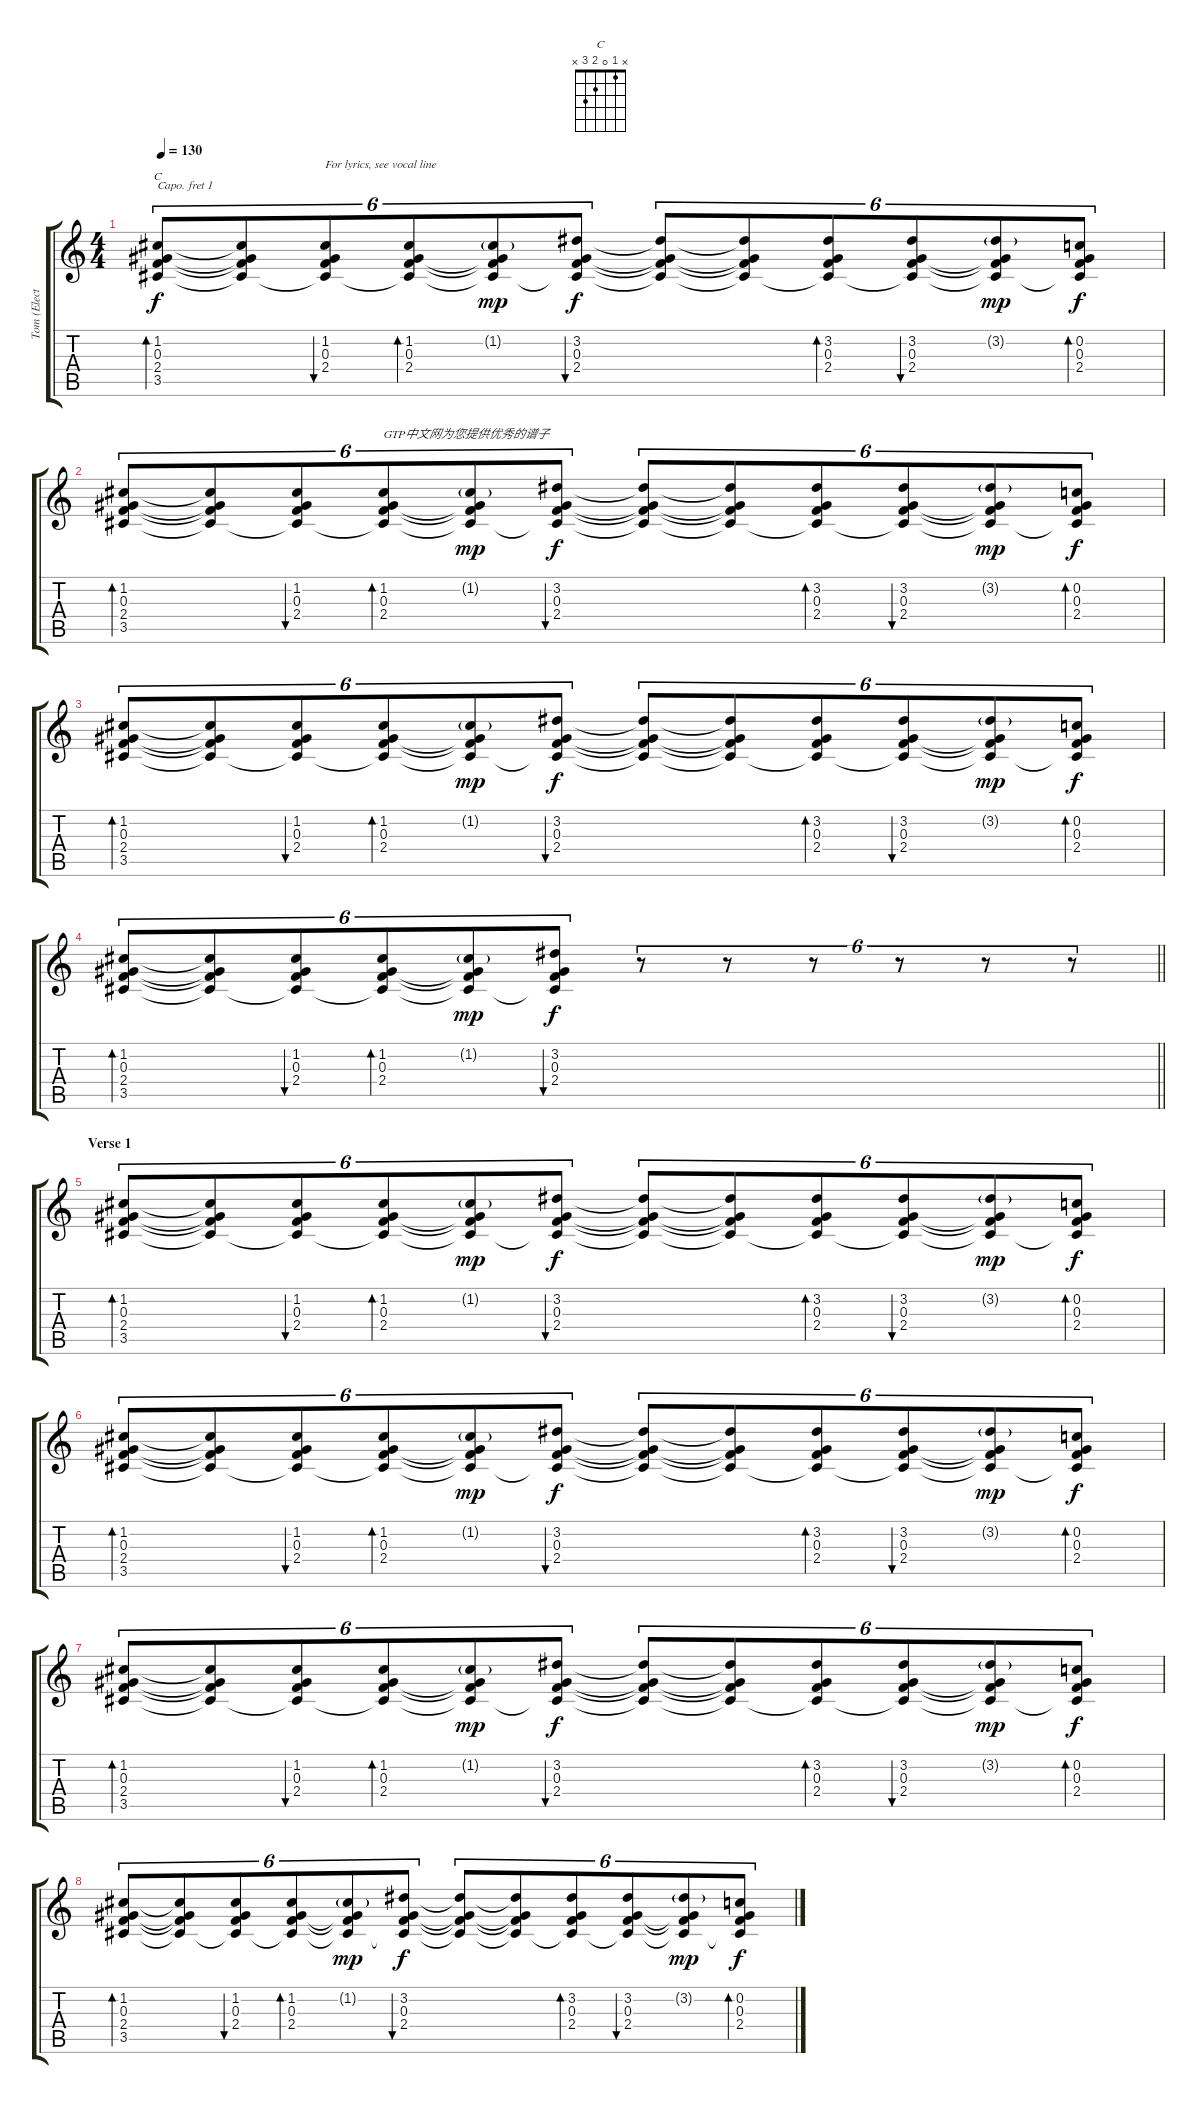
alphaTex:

\track ("Tom (Electro-Acoustic Guitar)" "Tom (Elect") {instrument acousticguitarsteel}
\staff {score tabs}
\capo 1
\tuning (E4 B3 G3 D3 A2 E2) {hide}
\chord ("C" x 1 0 2 3 x)
\ts (4 4)
\tempo 130
\clef g2
\ks c
(1.2 0.3 2.4 3.5).8{tu (6 4) bd 30 ch "C" txt " " dy f instrument acousticguitarsteel} (1.2{t} 0.3{t} 2.4{t} 3.5{t}).8{tu (6 4)} (1.2 0.3 2.4 3.5{t}).8{tu (6 4) bu 30 txt "For lyrics, see vocal line"} (1.2 0.3 2.4 3.5{t}).8{tu (6 4) bd 30} (1.2{g} 0.3{t} 2.4{t} 3.5{t}).8{tu (6 4) dy mp} (3.2 0.3 2.4 3.5{t}).8{tu (6 4) bu 30 dy f} (3.2{t} 0.3{t} 2.4{t} 3.5{t}).8{tu (6 4)} (3.2{t} 0.3{t} 2.4{t} 3.5{t}).8{tu (6 4)} (3.2 0.3 2.4 3.5{t}).8{tu (6 4) bd 30} (3.2 0.3 2.4 3.5{t}).8{tu (6 4) bu 30} (3.2{g} 0.3{t} 2.4{t} 3.5{t}).8{tu (6 4) dy mp} (0.2 0.3 2.4 3.5{t}).8{tu (6 4) bd 30 dy f} |
(1.2 0.3 2.4 3.5).8{tu (6 4) bd 30} (1.2{t} 0.3{t} 2.4{t} 3.5{t}).8{tu (6 4)} (1.2 0.3 2.4 3.5{t}).8{tu (6 4) bu 30} (1.2 0.3 2.4 3.5{t}).8{tu (6 4) bd 30 txt "GTP中文网为您提供优秀的谱子"} (1.2{g} 0.3{t} 2.4{t} 3.5{t}).8{tu (6 4) dy mp} (3.2 0.3 2.4 3.5{t}).8{tu (6 4) bu 30 dy f} (3.2{t} 0.3{t} 2.4{t} 3.5{t}).8{tu (6 4)} (3.2{t} 0.3{t} 2.4{t} 3.5{t}).8{tu (6 4)} (3.2 0.3 2.4 3.5{t}).8{tu (6 4) bd 30} (3.2 0.3 2.4 3.5{t}).8{tu (6 4) bu 30} (3.2{g} 0.3{t} 2.4{t} 3.5{t}).8{tu (6 4) dy mp} (0.2 0.3 2.4 3.5{t}).8{tu (6 4) bd 30 dy f} |
(1.2 0.3 2.4 3.5).8{tu (6 4) bd 30} (1.2{t} 0.3{t} 2.4{t} 3.5{t}).8{tu (6 4)} (1.2 0.3 2.4 3.5{t}).8{tu (6 4) bu 30} (1.2 0.3 2.4 3.5{t}).8{tu (6 4) bd 30} (1.2{g} 0.3{t} 2.4{t} 3.5{t}).8{tu (6 4) dy mp} (3.2 0.3 2.4 3.5{t}).8{tu (6 4) bu 30 dy f} (3.2{t} 0.3{t} 2.4{t} 3.5{t}).8{tu (6 4)} (3.2{t} 0.3{t} 2.4{t} 3.5{t}).8{tu (6 4)} (3.2 0.3 2.4 3.5{t}).8{tu (6 4) bd 30} (3.2 0.3 2.4 3.5{t}).8{tu (6 4) bu 30} (3.2{g} 0.3{t} 2.4{t} 3.5{t}).8{tu (6 4) dy mp} (0.2 0.3 2.4 3.5{t}).8{tu (6 4) bd 30 dy f} |
\barLineRight lightlight
(1.2 0.3 2.4 3.5).8{tu (6 4) bd 30} (1.2{t} 0.3{t} 2.4{t} 3.5{t}).8{tu (6 4)} (1.2 0.3 2.4 3.5{t}).8{tu (6 4) bu 30} (1.2 0.3 2.4 3.5{t}).8{tu (6 4) bd 30} (1.2{g} 0.3{t} 2.4{t} 3.5{t}).8{tu (6 4) dy mp} (3.2 0.3 2.4 3.5{t}).8{tu (6 4) bu 30 dy f} r.8{tu (6 4)} r.8{tu (6 4)} r.8{tu (6 4)} r.8{tu (6 4)} r.8{tu (6 4)} r.8{tu (6 4)} |
\section ("" "Verse 1")
(1.2 0.3 2.4 3.5).8{tu (6 4) bd 30} (1.2{t} 0.3{t} 2.4{t} 3.5{t}).8{tu (6 4)} (1.2 0.3 2.4 3.5{t}).8{tu (6 4) bu 30} (1.2 0.3 2.4 3.5{t}).8{tu (6 4) bd 30} (1.2{g} 0.3{t} 2.4{t} 3.5{t}).8{tu (6 4) dy mp} (3.2 0.3 2.4 3.5{t}).8{tu (6 4) bu 30 dy f} (3.2{t} 0.3{t} 2.4{t} 3.5{t}).8{tu (6 4)} (3.2{t} 0.3{t} 2.4{t} 3.5{t}).8{tu (6 4)} (3.2 0.3 2.4 3.5{t}).8{tu (6 4) bd 30} (3.2 0.3 2.4 3.5{t}).8{tu (6 4) bu 30} (3.2{g} 0.3{t} 2.4{t} 3.5{t}).8{tu (6 4) dy mp} (0.2 0.3 2.4 3.5{t}).8{tu (6 4) bd 30 dy f} |
(1.2 0.3 2.4 3.5).8{tu (6 4) bd 30} (1.2{t} 0.3{t} 2.4{t} 3.5{t}).8{tu (6 4)} (1.2 0.3 2.4 3.5{t}).8{tu (6 4) bu 30} (1.2 0.3 2.4 3.5{t}).8{tu (6 4) bd 30} (1.2{g} 0.3{t} 2.4{t} 3.5{t}).8{tu (6 4) dy mp} (3.2 0.3 2.4 3.5{t}).8{tu (6 4) bu 30 dy f} (3.2{t} 0.3{t} 2.4{t} 3.5{t}).8{tu (6 4)} (3.2{t} 0.3{t} 2.4{t} 3.5{t}).8{tu (6 4)} (3.2 0.3 2.4 3.5{t}).8{tu (6 4) bd 30} (3.2 0.3 2.4 3.5{t}).8{tu (6 4) bu 30} (3.2{g} 0.3{t} 2.4{t} 3.5{t}).8{tu (6 4) dy mp} (0.2 0.3 2.4 3.5{t}).8{tu (6 4) bd 30 dy f} |
(1.2 0.3 2.4 3.5).8{tu (6 4) bd 30} (1.2{t} 0.3{t} 2.4{t} 3.5{t}).8{tu (6 4)} (1.2 0.3 2.4 3.5{t}).8{tu (6 4) bu 30} (1.2 0.3 2.4 3.5{t}).8{tu (6 4) bd 30} (1.2{g} 0.3{t} 2.4{t} 3.5{t}).8{tu (6 4) dy mp} (3.2 0.3 2.4 3.5{t}).8{tu (6 4) bu 30 dy f} (3.2{t} 0.3{t} 2.4{t} 3.5{t}).8{tu (6 4)} (3.2{t} 0.3{t} 2.4{t} 3.5{t}).8{tu (6 4)} (3.2 0.3 2.4 3.5{t}).8{tu (6 4) bd 30} (3.2 0.3 2.4 3.5{t}).8{tu (6 4) bu 30} (3.2{g} 0.3{t} 2.4{t} 3.5{t}).8{tu (6 4) dy mp} (0.2 0.3 2.4 3.5{t}).8{tu (6 4) bd 30 dy f} |
(1.2 0.3 2.4 3.5).8{tu (6 4) bd 30} (1.2{t} 0.3{t} 2.4{t} 3.5{t}).8{tu (6 4)} (1.2 0.3 2.4 3.5{t}).8{tu (6 4) bu 30} (1.2 0.3 2.4 3.5{t}).8{tu (6 4) bd 30} (1.2{g} 0.3{t} 2.4{t} 3.5{t}).8{tu (6 4) dy mp} (3.2 0.3 2.4 3.5{t}).8{tu (6 4) bu 30 dy f} (3.2{t} 0.3{t} 2.4{t} 3.5{t}).8{tu (6 4)} (3.2{t} 0.3{t} 2.4{t} 3.5{t}).8{tu (6 4)} (3.2 0.3 2.4 3.5{t}).8{tu (6 4) bd 30} (3.2 0.3 2.4 3.5{t}).8{tu (6 4) bu 30} (3.2{g} 0.3{t} 2.4{t} 3.5{t}).8{tu (6 4) dy mp} (0.2 0.3 2.4 3.5{t}).8{tu (6 4) bd 30 dy f}
